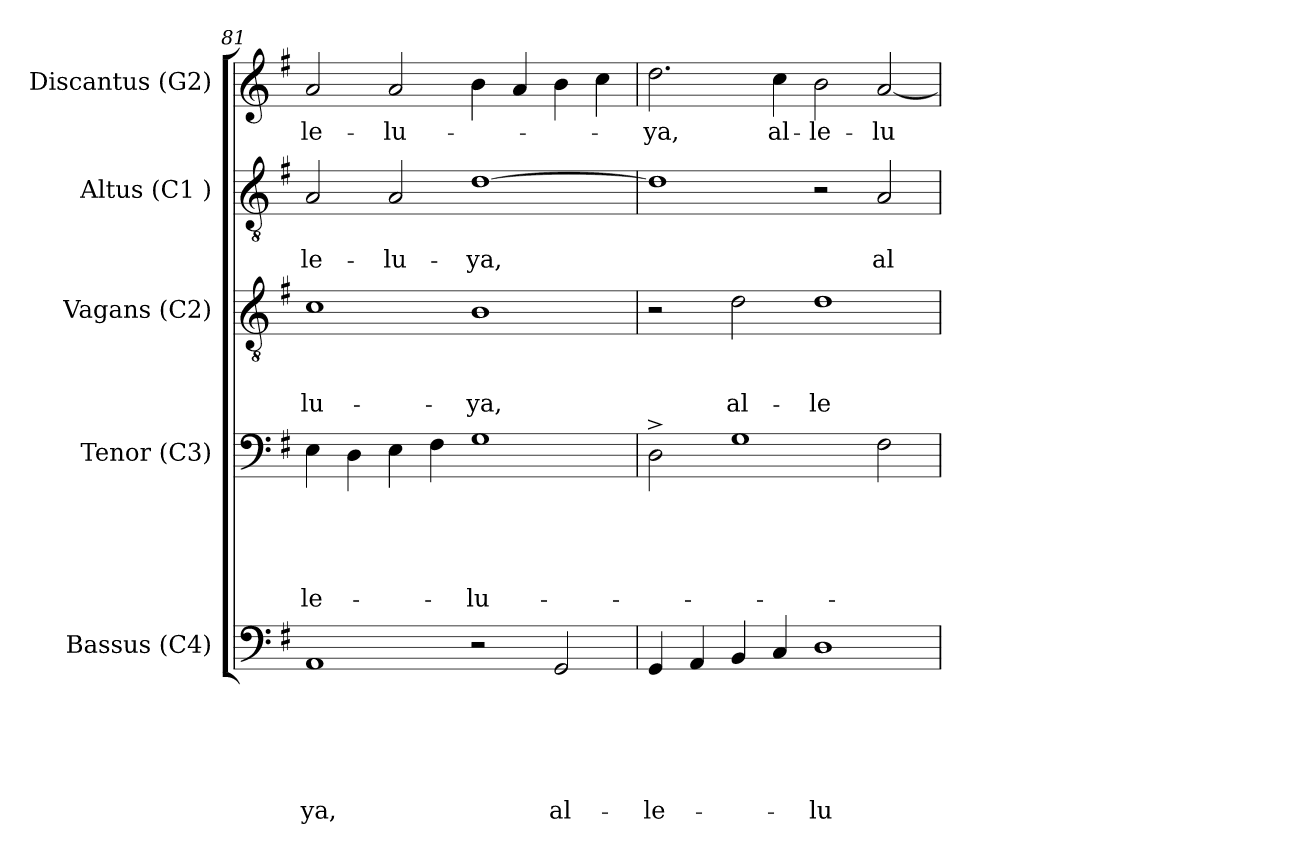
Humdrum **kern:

**kern	**text	**text	**text	**text	**text	**text	**kern	**text	**text	**text	**text	**text	**kern	**text	**text	**text	**kern	**text	**text	**kern	**text
*part5	*part5	*part5	*part5	*part5	*part5	*part5	*part4	*part4	*part4	*part4	*part4	*part4	*part3	*part3	*part3	*part3	*part2	*part2	*part2	*part1	*part1
*staff5	*staff5	*staff5	*staff5	*staff5	*staff5	*staff5	*staff4	*staff4	*staff4	*staff4	*staff4	*staff4	*staff3	*staff3	*staff3	*staff3	*staff2	*staff2	*staff2	*staff1	*staff1
*I"Bassus (C4)	*	*	*	*	*	*	*I"Tenor (C3)	*	*	*	*	*	*I"Vagans (C2)	*	*	*	*I"Altus (C1 )	*	*	*I"Discantus (G2)	*
*I'B.	*	*	*	*	*	*	*I'T.	*	*	*	*	*	*I'V.	*	*	*	*I'A.	*	*	*I'D.	*
*clefF4	*	*	*	*	*	*	*clefF4	*	*	*	*	*	*clefGv2	*	*	*	*clefGv2	*	*	*clefG2	*
*k[f#]	*	*	*	*	*	*	*k[f#]	*	*	*	*	*	*k[f#]	*	*	*	*k[f#]	*	*	*k[f#]	*
*G:	*	*	*	*	*	*	*G:	*	*	*	*	*	*G:	*	*	*	*G:	*	*	*G:	*
=81	=81	=81	=81	=81	=81	=81	=81	=81	=81	=81	=81	=81	=81	=81	=81	=81	=81	=81	=81	=81	=81
!	!	!	!	!	!	!LO:LY:b	!	!	!	!	!	!LO:LY:b	!	!	!	!LO:LY:b	!	!	!LO:LY:b	!	!LO:LY:b
1AA	.	.	.	.	.	-ya,	4E\	.	.	.	.	-le-	1c	.	.	-lu-	2A/	.	-le-	2a/	-le-
.	.	.	.	.	.	.	4D\	.	.	.	.	.	.	.	.	.	.	.	.	.	.
!	!	!	!	!	!	!	!	!	!	!	!	!	!	!	!	!	!	!	!LO:LY:b	!	!LO:LY:b
.	.	.	.	.	.	.	4E\	.	.	.	.	.	.	.	.	.	2A/	.	-lu-	2a/	-lu-
.	.	.	.	.	.	.	4F#\	.	.	.	.	.	.	.	.	.	.	.	.	.	.
!	!	!	!	!	!	!	!	!	!	!	!	!LO:LY:b	!	!	!	!LO:LY:b	!	!	!LO:LY:b	!	!
2r	.	.	.	.	.	.	1G	.	.	.	.	-lu-	1B	.	.	-ya,	[>1d	.	-ya,	4b\	.
.	.	.	.	.	.	.	.	.	.	.	.	.	.	.	.	.	.	.	.	4a/	.
!	!	!	!	!	!	!LO:LY:b	!	!	!	!	!	!	!	!	!	!	!	!	!	!	!
2GG/	.	.	.	.	.	al-	.	.	.	.	.	.	.	.	.	.	.	.	.	4b\	.
.	.	.	.	.	.	.	.	.	.	.	.	.	.	.	.	.	.	.	.	4cc\	.
=82	=82	=82	=82	=82	=82	=82	=82	=82	=82	=82	=82	=82	=82	=82	=82	=82	=82	=82	=82	=82	=82
!	!	!	!	!	!	!LO:LY:b	!	!	!	!	!	!	!	!	!	!	!	!	!	!	!LO:LY:b
4GG/	.	.	.	.	.	-le-	2D^>\	.	.	.	.	.	2r	.	.	.	1d]	.	.	2.dd\	-ya,
4AA/	.	.	.	.	.	.	.	.	.	.	.	.	.	.	.	.	.	.	.	.	.
!	!	!	!	!	!	!	!	!	!	!	!	!	!	!	!	!LO:LY:b	!	!	!	!	!
4BB/	.	.	.	.	.	.	1G	.	.	.	.	.	2d\	.	.	al-	.	.	.	.	.
!	!	!	!	!	!	!	!	!	!	!	!	!	!	!	!	!	!	!	!	!	!LO:LY:b
4C/	.	.	.	.	.	.	.	.	.	.	.	.	.	.	.	.	.	.	.	4cc\	al-
!	!	!	!	!	!	!LO:LY:b	!	!	!	!	!	!	!	!	!	!LO:LY:b	!	!	!	!	!LO:LY:b
1D	.	.	.	.	.	-lu-	.	.	.	.	.	.	1d	.	.	-le-	2r	.	.	2b\	-le-
!	!	!	!	!	!	!	!	!	!	!	!	!	!	!	!	!	!	!	!LO:LY:b	!	!LO:LY:b
.	.	.	.	.	.	.	2F#\	.	.	.	.	.	.	.	.	.	2A/	.	al-	[<2a/	-lu-
=	=	=	=	=	=	=	=	=	=	=	=	=	=	=	=	=	=	=	=	=	=
*-	*-	*-	*-	*-	*-	*-	*-	*-	*-	*-	*-	*-	*-	*-	*-	*-	*-	*-	*-	*-	*-
